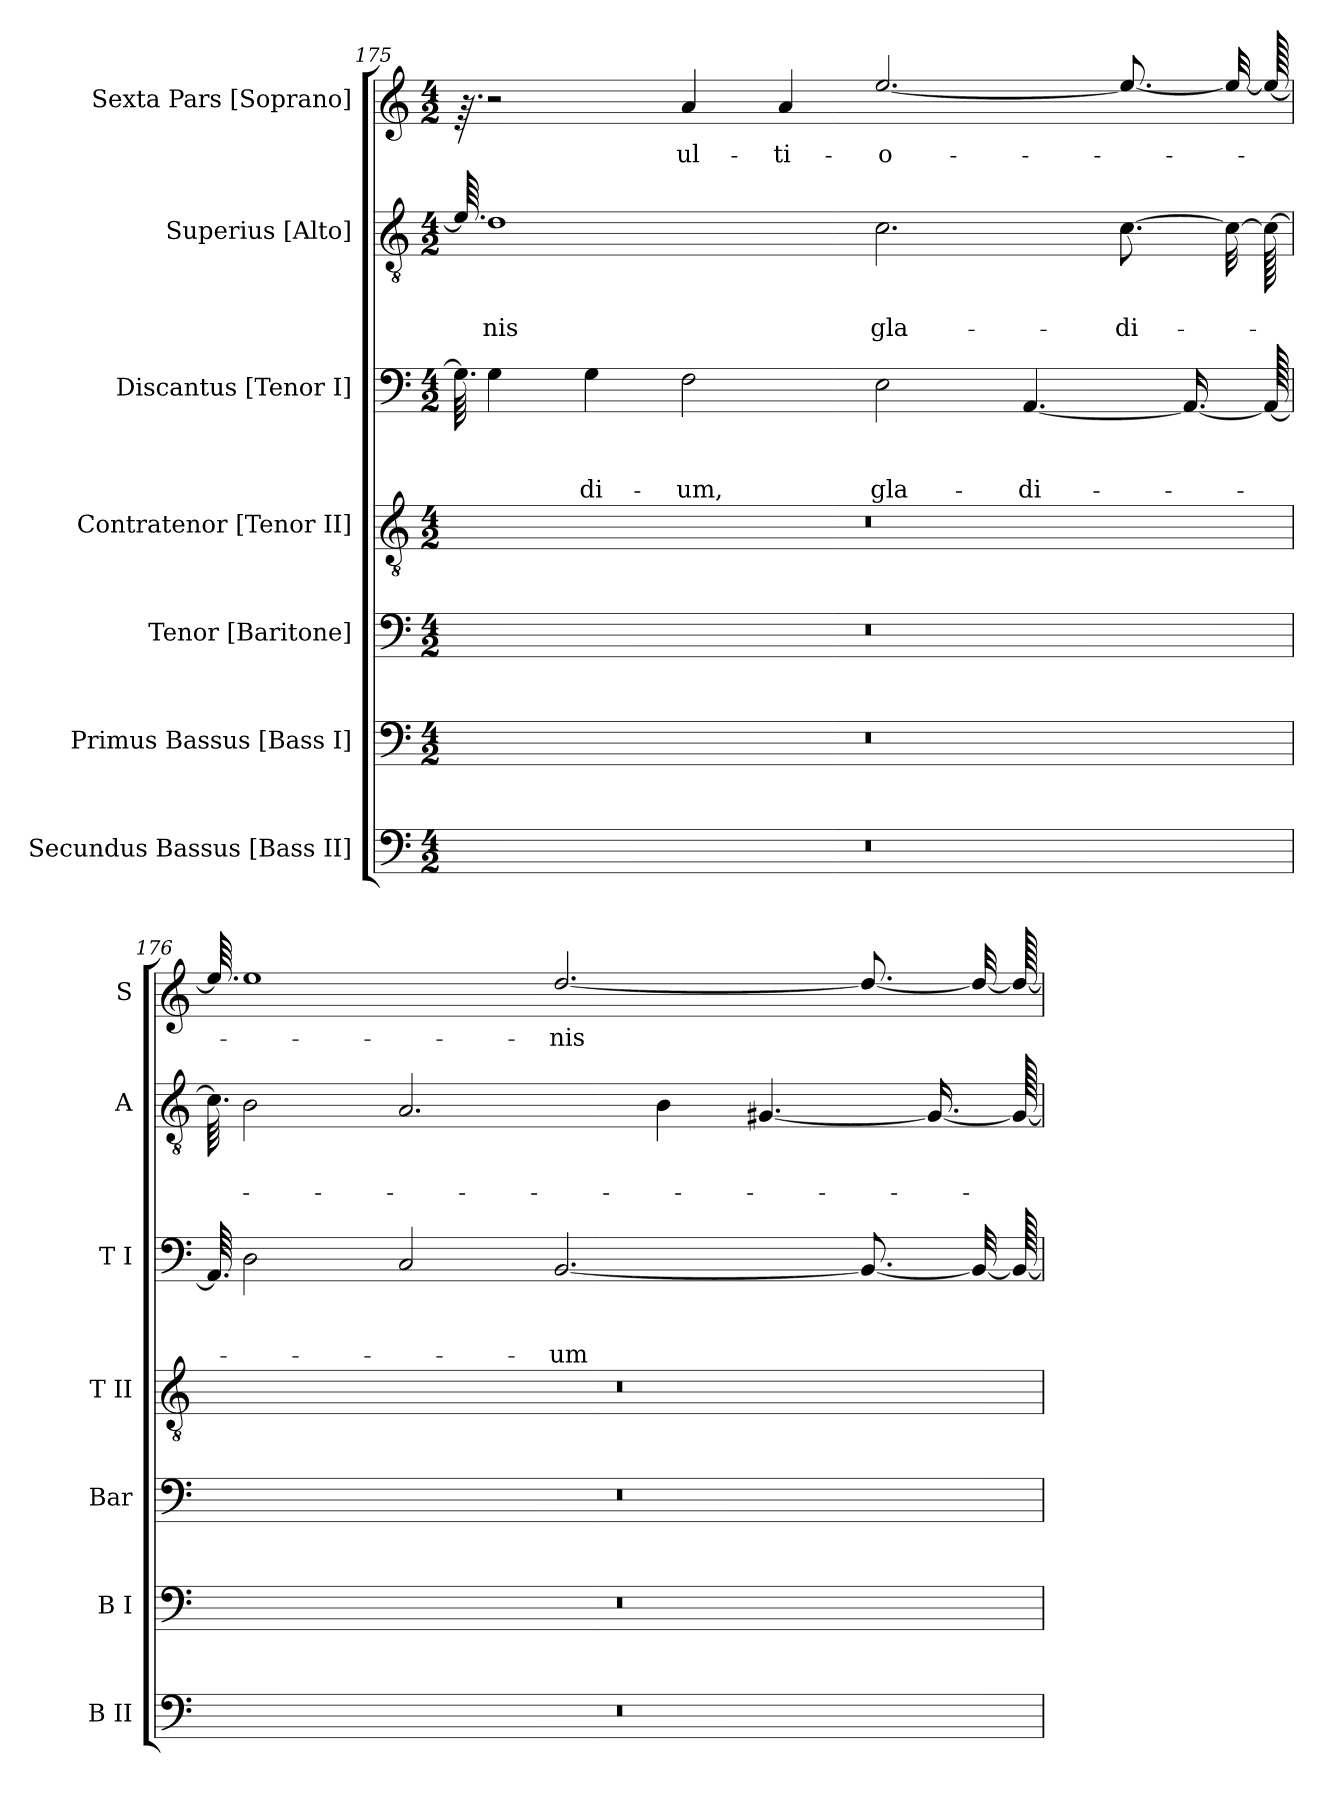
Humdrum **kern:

**kern	**kern	**kern	**kern	**kern	**text	**text	**text	**kern	**text	**text	**kern	**text
*part7	*part6	*part5	*part4	*part3	*part3	*part3	*part3	*part2	*part2	*part2	*part1	*part1
*staff7	*staff6	*staff5	*staff4	*staff3	*staff3	*staff3	*staff3	*staff2	*staff2	*staff2	*staff1	*staff1
*I"Secundus Bassus [Bass II]	*I"Primus Bassus [Bass I]	*I"Tenor [Baritone]	*I"Contratenor [Tenor II]	*I"Discantus [Tenor I]	*	*	*	*I"Superius [Alto]	*	*	*I"Sexta Pars [Soprano]	*
*I'B II	*I'B I	*I'Bar	*I'T II	*I'T I	*	*	*	*I'A	*	*	*I'S	*
!!LO:LB:g=z
*clefF4	*clefF4	*clefF4	*clefGv2	*clefF4	*	*	*	*clefGv2	*	*	*clefG2	*
*k[]	*k[]	*k[]	*k[]	*k[]	*	*	*	*k[]	*	*	*k[]	*
*C:	*C:	*C:	*C:	*C:	*	*	*	*C:	*	*	*C:	*
*M4/2	*M4/2	*M4/2	*M4/2	*M4/2	*	*	*	*M4/2	*	*	*M4/2	*
=175	=175	=175	=175	=175	=175	=175	=175	=175	=175	=175	=175	=175
0r	0r	0r	0r	64.G\]	.	.	.	64.e/]	.	.	64.rf	.
!	!	!	!	!	!	!	!	!	!	!LO:LY:b	!	!
.	.	.	.	4G\	.	.	.	1d	.	-nis	2r	.
!	!	!	!	!	!	!	!LO:LY:b	!	!	!	!	!
.	.	.	.	4G\	.	.	-di-	.	.	.	.	.
!	!	!	!	!	!	!	!LO:LY:b	!	!	!	!	!LO:LY:b
.	.	.	.	2F\	.	.	-um,	.	.	.	4a/	ul-
!	!	!	!	!	!	!	!	!	!	!	!	!LO:LY:b
.	.	.	.	.	.	.	.	.	.	.	4a/	-ti-
!	!	!	!	!	!	!	!LO:LY:b	!	!	!LO:LY:b	!	!LO:LY:b
.	.	.	.	2E\	.	.	gla-	2.c\	.	gla-	[>2.ee/	-o-
!	!	!	!	!	!	!	!LO:LY:b	!	!	!	!	!
.	.	.	.	[<4.AA/	.	.	-di-	.	.	.	.	.
!	!	!	!	!	!	!	!	!	!	!LO:LY:b	!	!
.	.	.	.	.	.	.	.	[>8.c\	.	-di-	8.ee/_	.
.	.	.	.	16.AA/_	.	.	.	.	.	.	.	.
.	.	.	.	.	.	.	.	32c\_	.	.	32ee/_	.
.	.	.	.	128AA/_	.	.	.	128c\_	.	.	128ee/_	.
=176	=176	=176	=176	=176	=176	=176	=176	=176	=176	=176	=176	=176
0r	0r	0r	0r	64.AA/]	.	.	.	64.c\]	.	.	64.ee/]	.
.	.	.	.	2D\	.	.	.	2B\	.	.	1ee	.
.	.	.	.	2C/	.	.	.	2.A/	.	.	.	.
!	!	!	!	!	!	!	!LO:LY:b	!	!	!	!	!LO:LY:b
.	.	.	.	[<2.BB/	.	.	-um	.	.	.	[<2.dd/	-nis
.	.	.	.	.	.	.	.	4B\	.	.	.	.
.	.	.	.	.	.	.	.	[<4.G#X/	.	.	.	.
.	.	.	.	8.BB/_	.	.	.	.	.	.	8.dd/_	.
.	.	.	.	.	.	.	.	16.G#/_	.	.	.	.
.	.	.	.	32BB/_	.	.	.	.	.	.	32dd/_	.
.	.	.	.	128BB/_	.	.	.	128G#/_	.	.	128dd/_	.
=	=	=	=	=	=	=	=	=	=	=	=	=
*-	*-	*-	*-	*-	*-	*-	*-	*-	*-	*-	*-	*-
